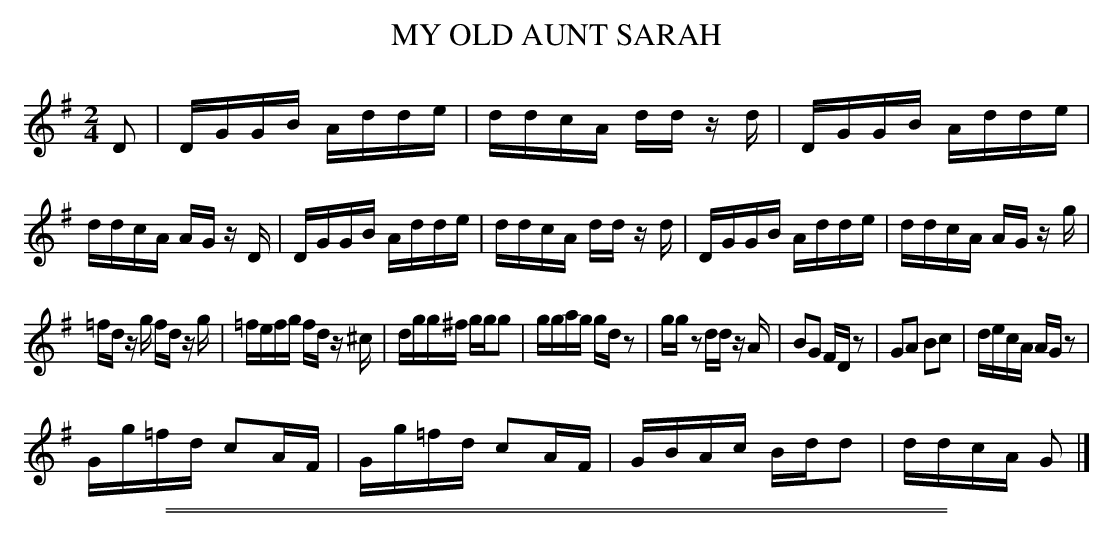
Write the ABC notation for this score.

X:1
T: MY OLD AUNT SARAH
M: 2/4
L: 1/16
K: G
D2 |\
DGGB Adde | ddcA dd zd | DGGB Adde | ddcA AG zD |\
DGGB Adde | ddcA dd zd | DGGB Adde | ddcA AG zg |
=fd zg fd zg | =fefg fd z^c | dgg^f ggg2 | ggag gdz2 |\
ggz2 dd zA | B2G2 FDz2 | G2A2 B2c2 | decA AGz2 |
Gg=fd c2AF | Gg=fd c2AF | GBAc Bdd2 | ddcA G2 |]
